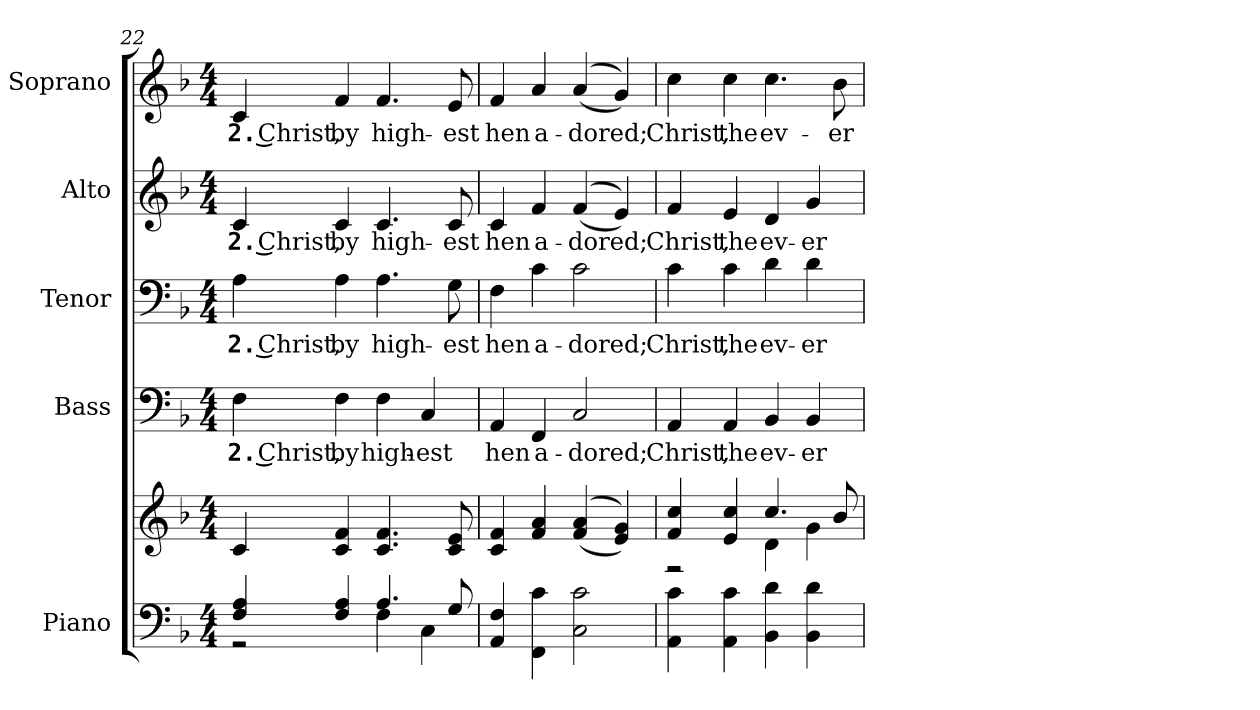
**kern	**kern	**kern	**text	**kern	**text	**kern	**text	**kern	**text
*part5	*part5	*part4	*part4	*part3	*part3	*part2	*part2	*part1	*part1
*staff6	*staff5	*staff4	*staff4	*staff3	*staff3	*staff2	*staff2	*staff1	*staff1
*I"Piano	*	*I"Bass	*	*I"Tenor	*	*I"Alto	*	*I"Soprano	*
*I'Pno.	*	*I'B.	*	*I'T.	*	*I'A.	*	*I'S.	*
*clefF4	*clefG2	*clefF4	*	*clefF4	*	*clefG2	*	*clefG2	*
*k[b-]	*k[b-]	*k[b-]	*	*k[b-]	*	*k[b-]	*	*k[b-]	*
*F:	*F:	*F:	*	*F:	*	*F:	*	*F:	*
*M4/4	*M4/4	*M4/4	*	*M4/4	*	*M4/4	*	*M4/4	*
=22	=22	=22	=22	=22	=22	=22	=22	=22	=22
*^	*	*	*	*	*	*	*	*	*
!	!	!	!	!LO:LY:b:color=#000000	!	!	!	!	!	!
!	!	!	!	!	!	!LO:LY:b:color=#000000	!	!	!	!
!	!	!	!	!	!	!	!	!LO:LY:b:color=#000000	!	!
!	!	!	!	!	!	!	!	!	!	!LO:LY:b:color=#000000
4Fi/ 4Ai	2r	4ci/	4Fi\	2. Christ,	4Ai\	2. Christ,	4ci/	2. Christ,	4ci/	2. Christ,
!	!	!	!	!LO:LY:b:color=#000000	!	!	!	!	!	!
!	!	!	!	!	!	!LO:LY:b:color=#000000	!	!	!	!
!	!	!	!	!	!	!	!	!LO:LY:b:color=#000000	!	!
!	!	!	!	!	!	!	!	!	!	!LO:LY:b:color=#000000
4Fi/ 4Ai	.	4ci/ 4fi	4Fi\	by	4Ai\	by	4ci/	by	4fi/	by
!	!	!	!	!LO:LY:b:color=#000000	!	!	!	!	!	!
!	!	!	!	!	!	!LO:LY:b:color=#000000	!	!	!	!
!	!	!	!	!	!	!	!	!LO:LY:b:color=#000000	!	!
!	!	!	!	!	!	!	!	!	!	!LO:LY:b:color=#000000
4.Ai/	4Fi\	4.ci/ 4.fi	4Fi\	high-	4.Ai\	high-	4.ci/	high-	4.fi/	high-
!	!	!	!	!LO:LY:b:color=#000000	!	!	!	!	!	!
.	4Ci\	.	4Ci/	-est	.	.	.	.	.	.
!	!	!	!	!	!	!LO:LY:b:color=#000000	!	!	!	!
!	!	!	!	!	!	!	!	!LO:LY:b:color=#000000	!	!
!	!	!	!	!	!	!	!	!	!	!LO:LY:b:color=#000000
8Gi/	.	8ci/ 8ei	.	.	8Gi\	-est	8ci/	-est	8ei/	-est
*v	*v	*	*	*	*	*	*	*	*	*
!!LO:PB:g=z
=23	=23	=23	=23	=23	=23	=23	=23	=23	=23
!	!	!	!LO:LY:b:color=#000000	!	!	!	!	!	!
!	!	!	!	!	!LO:LY:b:color=#000000	!	!	!	!
!	!	!	!	!	!	!	!LO:LY:b:color=#000000	!	!
!	!	!	!	!	!	!	!	!	!LO:LY:b:color=#000000
4AAi/ 4Fi	4ci/ 4fi	4AAi/	hen	4Fi\	hen	4ci/	hen	4fi/	hen
!	!	!	!LO:LY:b:color=#000000	!	!	!	!	!	!
!	!	!	!	!	!LO:LY:b:color=#000000	!	!	!	!
!	!	!	!	!	!	!	!LO:LY:b:color=#000000	!	!
!	!	!	!	!	!	!	!	!	!LO:LY:b:color=#000000
4FFi\ 4ci	4fi/ 4ai	4FFi/	a-	4ci\	a-	4fi/	a-	4ai/	a-
!	!	!	!LO:LY:b:color=#000000	!	!	!	!	!	!
!	!	!	!	!	!LO:LY:b:color=#000000	!	!	!	!
!	!	!	!	!	!	!	!LO:LY:b:color=#000000	!	!
!	!	!	!	!	!	!	!	!	!LO:LY:b:color=#000000
2Ci\ 2ci	((4fi/ 4ai	2Ci/	-dored;	2ci\	-dored;	((4fi/	-dored;	((4ai/	-dored;
.	4ei/ 4gi))	.	.	.	.	4ei/))	.	4gi/))	.
=24	=24	=24	=24	=24	=24	=24	=24	=24	=24
*	*^	*	*	*	*	*	*	*	*
!	!	!	!	!LO:LY:b:color=#000000	!	!	!	!	!	!
!	!	!	!	!	!	!LO:LY:b:color=#000000	!	!	!	!
!	!	!	!	!	!	!	!	!LO:LY:b:color=#000000	!	!
!	!	!	!	!	!	!	!	!	!	!LO:LY:b:color=#000000
4AAi\ 4ci	4fi/ 4cci	2r	4AAi/	Christ,	4ci\	Christ,	4fi/	Christ,	4cci\	Christ,
!	!	!	!	!LO:LY:b:color=#000000	!	!	!	!	!	!
!	!	!	!	!	!	!LO:LY:b:color=#000000	!	!	!	!
!	!	!	!	!	!	!	!	!LO:LY:b:color=#000000	!	!
!	!	!	!	!	!	!	!	!	!	!LO:LY:b:color=#000000
4AAi\ 4ci	4ei/ 4cci	.	4AAi/	the	4ci\	the	4ei/	the	4cci\	the
!	!	!	!	!LO:LY:b:color=#000000	!	!	!	!	!	!
!	!	!	!	!	!	!LO:LY:b:color=#000000	!	!	!	!
!	!	!	!	!	!	!	!	!LO:LY:b:color=#000000	!	!
!	!	!	!	!	!	!	!	!	!	!LO:LY:b:color=#000000
4BB-i\ 4di	4.cci/	4di\	4BB-i/	ev-	4di\	ev-	4di/	ev-	4.cci\	ev-
!	!	!	!	!LO:LY:b:color=#000000	!	!	!	!	!	!
!	!	!	!	!	!	!LO:LY:b:color=#000000	!	!	!	!
!	!	!	!	!	!	!	!	!LO:LY:b:color=#000000	!	!
4BB-i\ 4di	.	4gi\	4BB-i/	-er-	4di\	-er-	4gi/	-er-	.	.
!	!	!	!	!	!	!	!	!	!	!LO:LY:b:color=#000000
.	8b-i/	.	.	.	.	.	.	.	8b-i\	-er-
*	*v	*v	*	*	*	*	*	*	*	*
=	=	=	=	=	=	=	=	=	=
*-	*-	*-	*-	*-	*-	*-	*-	*-	*-
